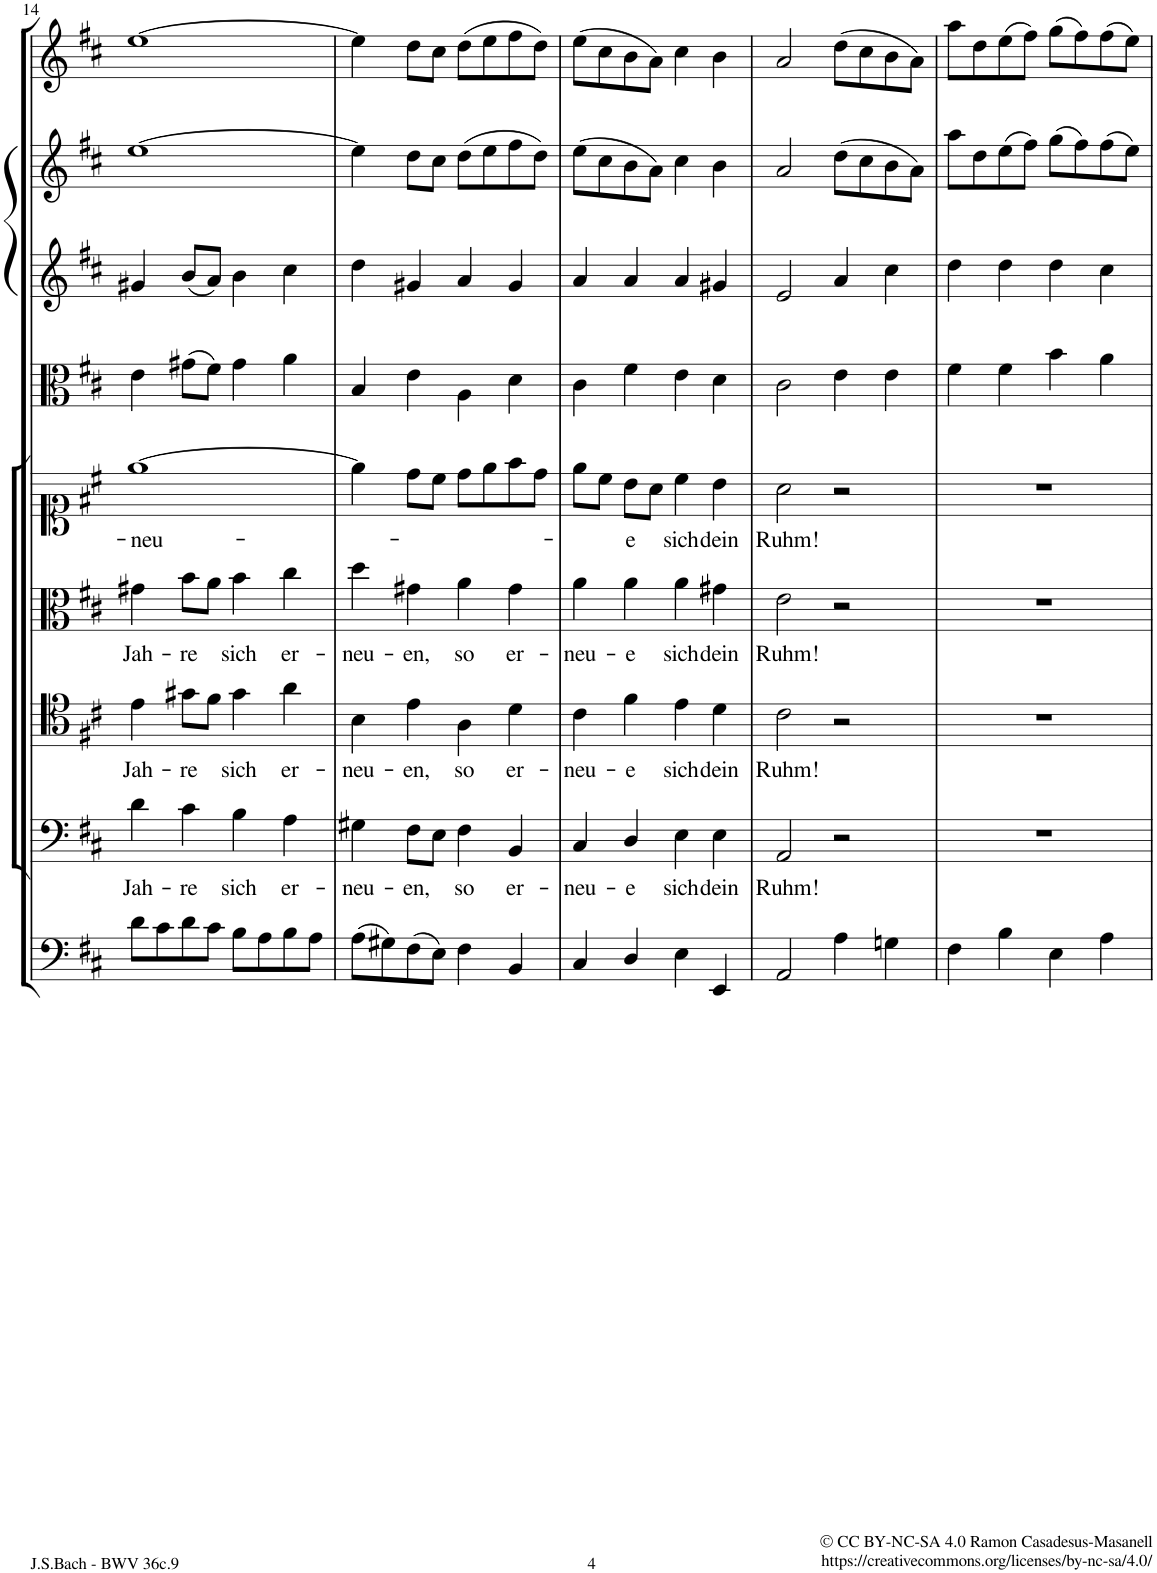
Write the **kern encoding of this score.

**kern	**kern	**text	**kern	**text	**kern	**text	**kern	**text	**kern	**kern	**kern	**kern
*part9	*part8	*part8	*part7	*part7	*part6	*part6	*part5	*part5	*part4	*part3	*part2	*part1
*staff9	*staff8	*staff8	*staff7	*staff7	*staff6	*staff6	*staff5	*staff5	*staff4	*staff3	*staff2	*staff1
*I"Continuo	*I"Basso	*	*I"Tenore	*	*I"Alto	*	*I"Soprano	*	*I"Viola	*I"Violino II	*I"Violino I	*I"Oboe d'amore
*	*	*	*	*	*	*	*	*	*I'Vla	*I'Vln	*I'Vln	*I'Ob
!!LO:PB:g=z
*clefF4	*clefF4	*	*clefC4	*	*clefC3	*	*clefC1	*	*clefC3	*clefG2	*clefG2	*clefG2
*k[f#c#]	*k[f#c#]	*	*k[f#c#]	*	*k[f#c#]	*	*k[f#c#]	*	*k[f#c#]	*k[f#c#]	*k[f#c#]	*k[f#c#]
*M2/2	*M2/2	*	*M2/2	*	*M2/2	*	*M2/2	*	*M2/2	*M2/2	*M2/2	*M2/2
*met(c|)	*met(c|)	*	*met(c|)	*	*met(c|)	*	*met(c|)	*	*met(c|)	*met(c|)	*met(c|)	*met(c|)
=14	=14	=14	=14	=14	=14	=14	=14	=14	=14	=14	=14	=14
!	!	!LO:LY:b	!	!LO:LY:b	!	!LO:LY:b	!	!LO:LY:b	!	!	!	!
8d\L	4d\	Jah-	4e\	Jah-	4g#X\	Jah-	[1ee	-neu-	4e\	4g#X/	[1ee	[1ee
8c#\	.	.	.	.	.	.	.	.	.	.	.	.
!	!	!LO:LY:b	!	!LO:LY:b	!	!LO:LY:b	!	!	!	!	!	!
8d\	4c#\	-re	8g#X\L	-re	8b\L	-re	.	.	(8g#X\L	(8b/L	.	.
8c#\J	.	.	8f#\J	.	8a\J	.	.	.	8f#\J)	8a/J)	.	.
!	!	!LO:LY:b	!	!LO:LY:b	!	!LO:LY:b	!	!	!	!	!	!
8B\L	4B\	sich	4g#\	sich	4b\	sich	.	.	4g#\	4b\	.	.
8A\	.	.	.	.	.	.	.	.	.	.	.	.
!	!	!LO:LY:b	!	!LO:LY:b	!	!LO:LY:b	!	!	!	!	!	!
8B\	4A\	er-	4a\	er-	4cc#\	er-	.	.	4a\	4cc#\	.	.
8A\J	.	.	.	.	.	.	.	.	.	.	.	.
=15	=15	=15	=15	=15	=15	=15	=15	=15	=15	=15	=15	=15
!	!	!LO:LY:b	!	!LO:LY:b	!	!LO:LY:b	!	!	!	!	!	!
(8A\L	4G#X\	-neu-	4B\	-neu-	4dd\	-neu-	4ee\]	.	4B/	4dd\	4ee\]	4ee\]
8G#X\)	.	.	.	.	.	.	.	.	.	.	.	.
!	!	!LO:LY:b	!	!LO:LY:b	!	!LO:LY:b	!	!	!	!	!	!
(8F#\	8F#\L	-en,	4e\	-en,	4g#X\	-en,	8dd\L	.	4e\	4g#X/	8dd\L	8dd\L
8E\J)	8E\J	.	.	.	.	.	8cc#\J	.	.	.	8cc#\J	8cc#\J
!	!	!LO:LY:b	!	!LO:LY:b	!	!LO:LY:b	!	!	!	!	!	!
4F#\	4F#\	so	4A\	so	4a\	so	8dd\L	.	4A\	4a/	(8dd\L	(8dd\L
.	.	.	.	.	.	.	8ee\	.	.	.	8ee\	8ee\
!	!	!LO:LY:b	!	!LO:LY:b	!	!LO:LY:b	!	!	!	!	!	!
4BB/	4BB/	er-	4d\	er-	4g#\	er-	8ff#\	.	4d\	4g#/	8ff#\	8ff#\
.	.	.	.	.	.	.	8dd\J	.	.	.	8dd\J)	8dd\J)
=16	=16	=16	=16	=16	=16	=16	=16	=16	=16	=16	=16	=16
!	!	!LO:LY:b	!	!LO:LY:b	!	!LO:LY:b	!	!	!	!	!	!
4C#/	4C#/	-neu-	4c#\	-neu-	4a\	-neu-	8ee\L	.	4c#\	4a/	(8ee\L	(8ee\L
.	.	.	.	.	.	.	8cc#\J	.	.	.	8cc#\	8cc#\
!	!	!LO:LY:b	!	!LO:LY:b	!	!LO:LY:b	!	!LO:LY:b	!	!	!	!
4D/	4D/	-e	4f#\	-e	4a\	-e	8b\L	-e	4f#\	4a/	8b\	8b\
.	.	.	.	.	.	.	8a\J	.	.	.	8a\J)	8a\J)
!	!	!LO:LY:b	!	!LO:LY:b	!	!LO:LY:b	!	!LO:LY:b	!	!	!	!
4E\	4E\	sich	4e\	sich	4a\	sich	4cc#\	sich	4e\	4a/	4cc#\	4cc#\
!	!	!LO:LY:b	!	!LO:LY:b	!	!LO:LY:b	!	!LO:LY:b	!	!	!	!
4EE/	4E\	dein	4d\	dein	4g#X\	dein	4b\	dein	4d\	4g#X/	4b\	4b\
=17	=17	=17	=17	=17	=17	=17	=17	=17	=17	=17	=17	=17
!	!	!LO:LY:b	!	!LO:LY:b	!	!LO:LY:b	!	!LO:LY:b	!	!	!	!
2AA/	2AA/	Ruhm!	2c#\	Ruhm!	2e\	Ruhm!	2a\	Ruhm!	2c#\	2e/	2a/	2a/
4A\	2r	.	2r	.	2r	.	2r	.	4e\	4a/	(8dd\L	(8dd\L
.	.	.	.	.	.	.	.	.	.	.	8cc#\	8cc#\
4Gn\	.	.	.	.	.	.	.	.	4e\	4cc#\	8b\	8b\
.	.	.	.	.	.	.	.	.	.	.	8a\J)	8a\J)
=18	=18	=18	=18	=18	=18	=18	=18	=18	=18	=18	=18	=18
4F#\	1r	.	1r	.	1r	.	1r	.	4f#\	4dd\	8aa\L	8aa\L
.	.	.	.	.	.	.	.	.	.	.	8dd\	8dd\
4B\	.	.	.	.	.	.	.	.	4f#\	4dd\	(8ee\	(8ee\
.	.	.	.	.	.	.	.	.	.	.	8ff#\J)	8ff#\J)
4E\	.	.	.	.	.	.	.	.	4b\	4dd\	(8gg\L	(8gg\L
.	.	.	.	.	.	.	.	.	.	.	8ff#\)	8ff#\)
4A\	.	.	.	.	.	.	.	.	4a\	4cc#\	(8ff#\	(8ff#\
.	.	.	.	.	.	.	.	.	.	.	8ee\J)	8ee\J)
=	=	=	=	=	=	=	=	=	=	=	=	=
*-	*-	*-	*-	*-	*-	*-	*-	*-	*-	*-	*-	*-
